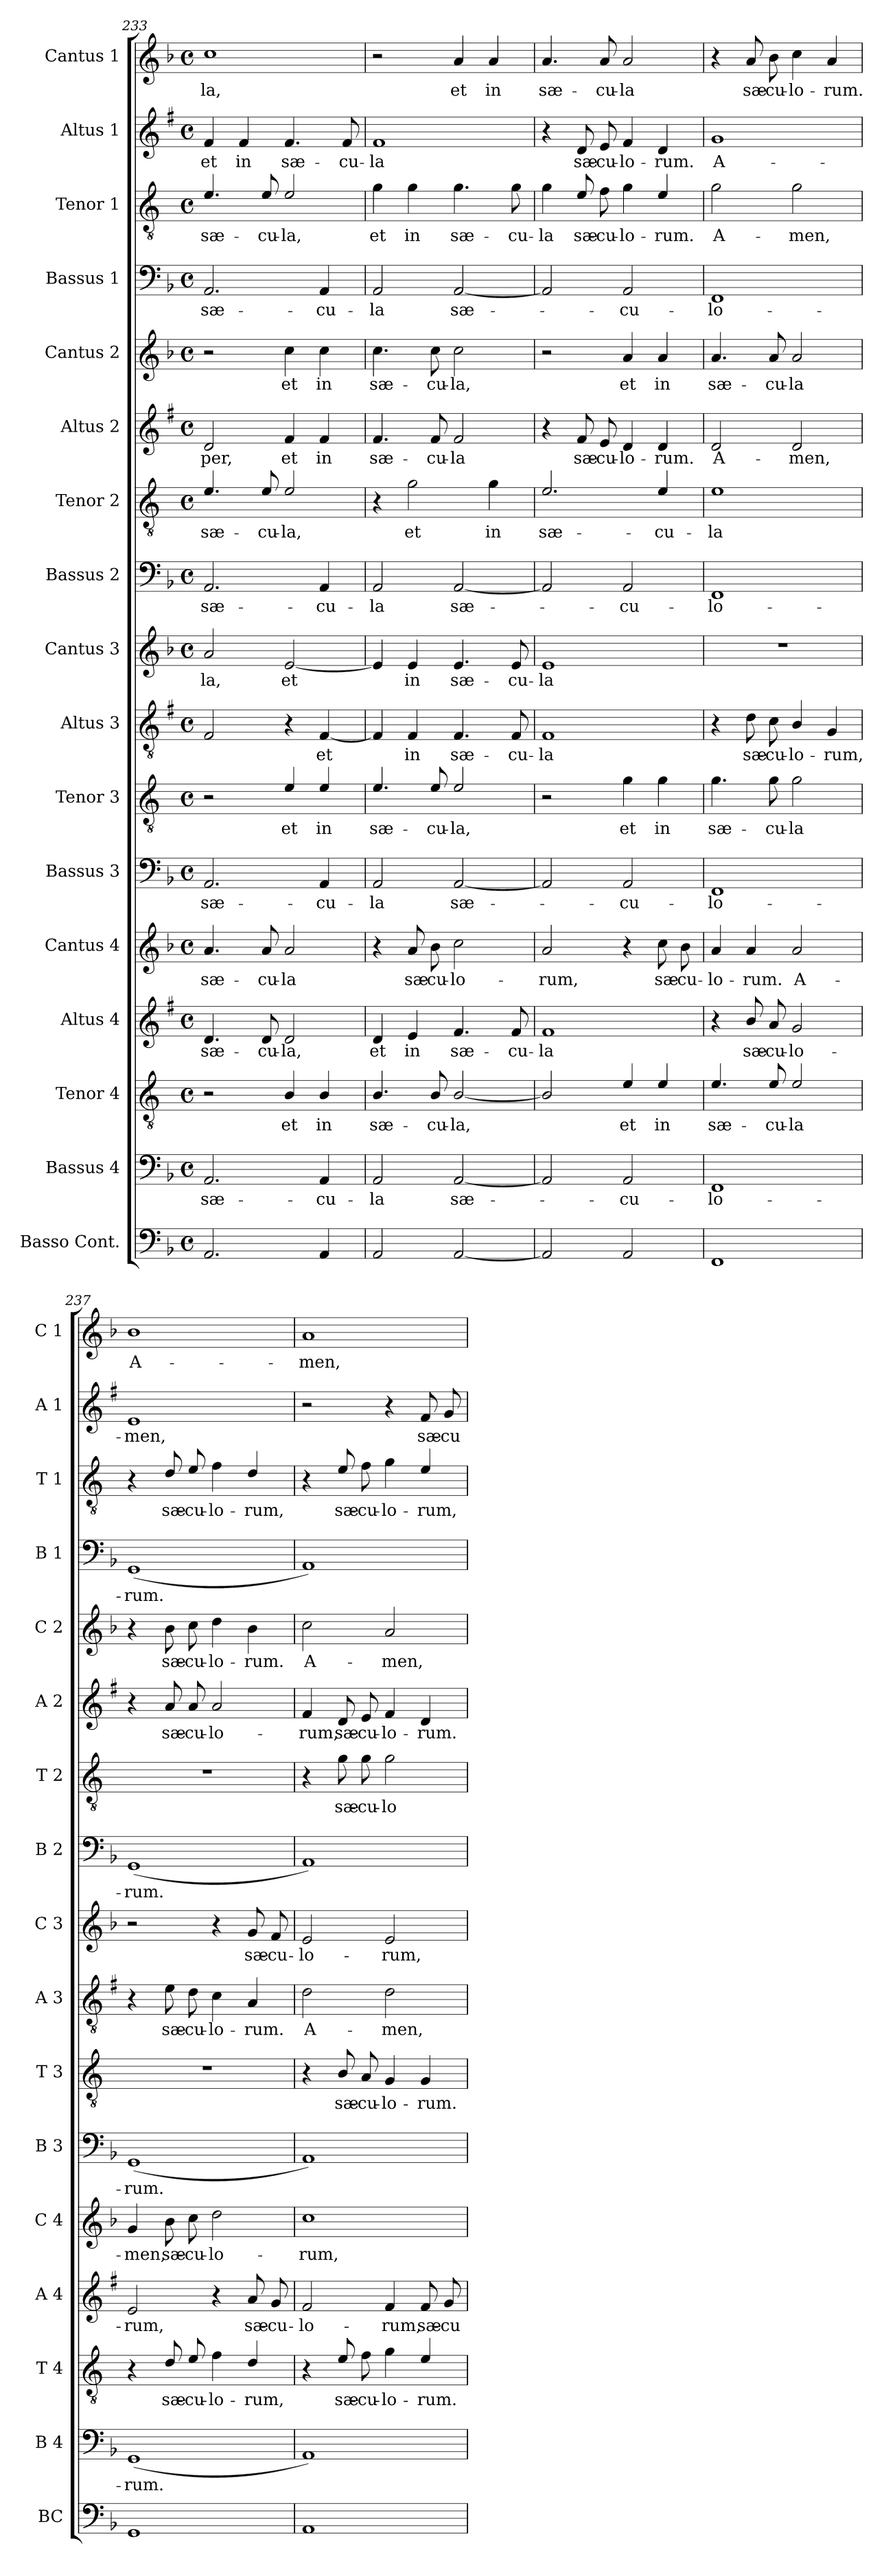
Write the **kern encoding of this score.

**kern	**kern	**text	**kern	**text	**kern	**text	**kern	**text	**kern	**text	**kern	**text	**kern	**text	**kern	**text	**kern	**text	**kern	**text	**kern	**text	**kern	**text	**kern	**text	**kern	**text	**kern	**text	**kern	**text
*part17	*part16	*part16	*part15	*part15	*part14	*part14	*part13	*part13	*part12	*part12	*part11	*part11	*part10	*part10	*part9	*part9	*part8	*part8	*part7	*part7	*part6	*part6	*part5	*part5	*part4	*part4	*part3	*part3	*part2	*part2	*part1	*part1
*staff17	*staff16	*staff16	*staff15	*staff15	*staff14	*staff14	*staff13	*staff13	*staff12	*staff12	*staff11	*staff11	*staff10	*staff10	*staff9	*staff9	*staff8	*staff8	*staff7	*staff7	*staff6	*staff6	*staff5	*staff5	*staff4	*staff4	*staff3	*staff3	*staff2	*staff2	*staff1	*staff1
*I"Basso Cont.	*I"Bassus 4	*	*I"Tenor 4	*	*I"Altus 4	*	*I"Cantus 4	*	*I"Bassus 3	*	*I"Tenor 3	*	*I"Altus 3	*	*I"Cantus 3	*	*I"Bassus 2	*	*I"Tenor 2	*	*I"Altus 2	*	*I"Cantus 2	*	*I"Bassus 1	*	*I"Tenor 1	*	*I"Altus 1	*	*I"Cantus 1	*
*I'BC	*I'B 4	*	*I'T 4	*	*I'A 4	*	*I'C 4	*	*I'B 3	*	*I'T 3	*	*I'A 3	*	*I'C 3	*	*I'B 2	*	*I'T 2	*	*I'A 2	*	*I'C 2	*	*I'B 1	*	*I'T 1	*	*I'A 1	*	*I'C 1	*
*clefF4	*clefF4	*	*clefGv2	*	*clefG2	*	*clefG2	*	*clefF4	*	*clefGv2	*	*clefGv2	*	*clefG2	*	*clefF4	*	*clefGv2	*	*clefG2	*	*clefG2	*	*clefF4	*	*clefGv2	*	*clefG2	*	*clefG2	*
*	*	*	*ITrd4c7	*	*ITrd1c2	*	*	*	*	*	*ITrd4c7	*	*ITrd1c2	*	*	*	*	*	*ITrd4c7	*	*ITrd1c2	*	*	*	*	*	*ITrd4c7	*	*ITrd1c2	*	*	*
*k[b-]	*k[b-]	*	*k[b-]	*	*k[b-]	*	*k[b-]	*	*k[b-]	*	*k[b-]	*	*k[b-]	*	*k[b-]	*	*k[b-]	*	*k[b-]	*	*k[b-]	*	*k[b-]	*	*k[b-]	*	*k[b-]	*	*k[b-]	*	*k[b-]	*
*F:	*F:	*	*F:	*	*F:	*	*F:	*	*F:	*	*F:	*	*F:	*	*F:	*	*F:	*	*F:	*	*F:	*	*F:	*	*F:	*	*F:	*	*F:	*	*F:	*
*M4/4	*M4/4	*	*M4/4	*	*M4/4	*	*M4/4	*	*M4/4	*	*M4/4	*	*M4/4	*	*M4/4	*	*M4/4	*	*M4/4	*	*M4/4	*	*M4/4	*	*M4/4	*	*M4/4	*	*M4/4	*	*M4/4	*
*met(c)	*met(c)	*	*met(c)	*	*met(c)	*	*met(c)	*	*met(c)	*	*met(c)	*	*met(c)	*	*met(c)	*	*met(c)	*	*met(c)	*	*met(c)	*	*met(c)	*	*met(c)	*	*met(c)	*	*met(c)	*	*met(c)	*
=233	=233	=233	=233	=233	=233	=233	=233	=233	=233	=233	=233	=233	=233	=233	=233	=233	=233	=233	=233	=233	=233	=233	=233	=233	=233	=233	=233	=233	=233	=233	=233	=233
!	!	!LO:LY:b	!	!	!	!LO:LY:b	!	!LO:LY:b	!	!LO:LY:b	!	!	!	!	!	!LO:LY:b	!	!LO:LY:b	!	!LO:LY:b	!	!LO:LY:b	!	!	!	!LO:LY:b	!	!LO:LY:b	!	!LO:LY:b	!	!LO:LY:b
2.AA/	2.AA/	sæ-	2r	.	4.c/	sæ-	4.a/	sæ-	2.AA/	sæ-	2r	.	2E/	.	2a/	-la,	2.AA/	sæ-	4.A/	sæ-	2c/	-per,	2r	.	2.AA/	sæ-	4.A/	sæ-	4e/	et	1cc	-la,
!	!	!	!	!	!	!	!	!	!	!	!	!	!	!	!	!	!	!	!	!	!	!	!	!	!	!	!	!	!	!LO:LY:b	!	!
.	.	.	.	.	.	.	.	.	.	.	.	.	.	.	.	.	.	.	.	.	.	.	.	.	.	.	.	.	4e/	in	.	.
!	!	!	!	!	!	!LO:LY:b	!	!LO:LY:b	!	!	!	!	!	!	!	!	!	!	!	!LO:LY:b	!	!	!	!	!	!	!	!LO:LY:b	!	!	!	!
.	.	.	.	.	8c/	-cu-	8a/	-cu-	.	.	.	.	.	.	.	.	.	.	8A/	-cu-	.	.	.	.	.	.	8A/	-cu-	.	.	.	.
!	!	!	!	!LO:LY:b	!	!LO:LY:b	!	!LO:LY:b	!	!	!	!LO:LY:b	!	!	!	!LO:LY:b	!	!	!	!LO:LY:b	!	!LO:LY:b	!	!LO:LY:b	!	!	!	!LO:LY:b	!	!LO:LY:b	!	!
.	.	.	4E/	et	2c/	-la,	2a/	-la	.	.	4A/	et	4r	.	[2e/	et	.	.	2A/	-la,	4e/	et	4cc\	et	.	.	2A/	-la,	4.e/	sæ-	.	.
!	!	!LO:LY:b	!	!LO:LY:b	!	!	!	!	!	!LO:LY:b	!	!LO:LY:b	!	!LO:LY:b	!	!	!	!LO:LY:b	!	!	!	!LO:LY:b	!	!LO:LY:b	!	!LO:LY:b	!	!	!	!	!	!
4AA/	4AA/	-cu-	4E/	in	.	.	.	.	4AA/	-cu-	4A/	in	[4E/	et	.	.	4AA/	-cu-	.	.	4e/	in	4cc\	in	4AA/	-cu-	.	.	.	.	.	.
!	!	!	!	!	!	!	!	!	!	!	!	!	!	!	!	!	!	!	!	!	!	!	!	!	!	!	!	!	!	!LO:LY:b	!	!
.	.	.	.	.	.	.	.	.	.	.	.	.	.	.	.	.	.	.	.	.	.	.	.	.	.	.	.	.	8e/	-cu-	.	.
!!LO:PB:g=z
=234	=234	=234	=234	=234	=234	=234	=234	=234	=234	=234	=234	=234	=234	=234	=234	=234	=234	=234	=234	=234	=234	=234	=234	=234	=234	=234	=234	=234	=234	=234	=234	=234
!	!	!LO:LY:b	!	!LO:LY:b	!	!LO:LY:b	!	!	!	!LO:LY:b	!	!LO:LY:b	!	!	!	!	!	!LO:LY:b	!	!	!	!LO:LY:b	!	!LO:LY:b	!	!LO:LY:b	!	!LO:LY:b	!	!LO:LY:b	!	!
2AA/	2AA/	-la	4.E/	sæ-	4c/	et	4r	.	2AA/	-la	4.A/	sæ-	4E/]	.	4e/]	.	2AA/	-la	4r	.	4.e/	sæ-	4.cc\	sæ-	2AA/	-la	4c\	et	1e	-la	2r	.
!	!	!	!	!	!	!LO:LY:b	!	!LO:LY:b	!	!	!	!	!	!LO:LY:b	!	!LO:LY:b	!	!	!	!LO:LY:b	!	!	!	!	!	!	!	!LO:LY:b	!	!	!	!
.	.	.	.	.	4d/	in	8a/	sæ-	.	.	.	.	4E/	in	4e/	in	.	.	2c\	et	.	.	.	.	.	.	4c\	in	.	.	.	.
!	!	!	!	!LO:LY:b	!	!	!	!LO:LY:b	!	!	!	!LO:LY:b	!	!	!	!	!	!	!	!	!	!LO:LY:b	!	!LO:LY:b	!	!	!	!	!	!	!	!
.	.	.	8E/	-cu-	.	.	8b-\	-cu-	.	.	8A/	-cu-	.	.	.	.	.	.	.	.	8e/	-cu-	8cc\	-cu-	.	.	.	.	.	.	.	.
!	!	!LO:LY:b	!	!LO:LY:b	!	!LO:LY:b	!	!LO:LY:b	!	!LO:LY:b	!	!LO:LY:b	!	!LO:LY:b	!	!LO:LY:b	!	!LO:LY:b	!	!	!	!LO:LY:b	!	!LO:LY:b	!	!LO:LY:b	!	!LO:LY:b	!	!	!	!LO:LY:b
[2AA/	[2AA/	sæ-	[2E/	-la,	4.e/	sæ-	2cc\	-lo-	[2AA/	sæ-	2A/	-la,	4.E/	sæ-	4.e/	sæ-	[2AA/	sæ-	.	.	2e/	-la	2cc\	-la,	[2AA/	sæ-	4.c\	sæ-	.	.	4a/	et
!	!	!	!	!	!	!	!	!	!	!	!	!	!	!	!	!	!	!	!	!LO:LY:b	!	!	!	!	!	!	!	!	!	!	!	!LO:LY:b
.	.	.	.	.	.	.	.	.	.	.	.	.	.	.	.	.	.	.	4c\	in	.	.	.	.	.	.	.	.	.	.	4a/	in
!	!	!	!	!	!	!LO:LY:b	!	!	!	!	!	!	!	!LO:LY:b	!	!LO:LY:b	!	!	!	!	!	!	!	!	!	!	!	!LO:LY:b	!	!	!	!
.	.	.	.	.	8e/	-cu-	.	.	.	.	.	.	8E/	-cu-	8e/	-cu-	.	.	.	.	.	.	.	.	.	.	8c\	-cu-	.	.	.	.
=235	=235	=235	=235	=235	=235	=235	=235	=235	=235	=235	=235	=235	=235	=235	=235	=235	=235	=235	=235	=235	=235	=235	=235	=235	=235	=235	=235	=235	=235	=235	=235	=235
!	!	!	!	!	!	!LO:LY:b	!	!LO:LY:b	!	!	!	!	!	!LO:LY:b	!	!LO:LY:b	!	!	!	!LO:LY:b	!	!	!	!	!	!	!	!LO:LY:b	!	!	!	!LO:LY:b
2AA/]	2AA/]	.	2E/]	.	1e	-la	2a/	-rum,	2AA/]	.	2r	.	1E	-la	1e	-la	2AA/]	.	2.A/	sæ-	4r	.	2r	.	2AA/]	.	4c\	-la	4r	.	4.a/	sæ-
!	!	!	!	!	!	!	!	!	!	!	!	!	!	!	!	!	!	!	!	!	!	!LO:LY:b	!	!	!	!	!	!LO:LY:b	!	!LO:LY:b	!	!
.	.	.	.	.	.	.	.	.	.	.	.	.	.	.	.	.	.	.	.	.	8e/	sæ-	.	.	.	.	8A/	sæ-	8c/	sæ-	.	.
!	!	!	!	!	!	!	!	!	!	!	!	!	!	!	!	!	!	!	!	!	!	!LO:LY:b	!	!	!	!	!	!LO:LY:b	!	!LO:LY:b	!	!LO:LY:b
.	.	.	.	.	.	.	.	.	.	.	.	.	.	.	.	.	.	.	.	.	8d/	-cu-	.	.	.	.	8B-\	-cu-	8d/	-cu-	8a/	-cu-
!	!	!LO:LY:b	!	!LO:LY:b	!	!	!	!	!	!LO:LY:b	!	!LO:LY:b	!	!	!	!	!	!LO:LY:b	!	!	!	!LO:LY:b	!	!LO:LY:b	!	!LO:LY:b	!	!LO:LY:b	!	!LO:LY:b	!	!LO:LY:b
2AA/	2AA/	-cu-	4A/	et	.	.	4r	.	2AA/	-cu-	4c\	et	.	.	.	.	2AA/	-cu-	.	.	4c/	-lo-	4a/	et	2AA/	-cu-	4c\	-lo-	4e/	-lo-	2a/	-la
!	!	!	!	!LO:LY:b	!	!	!	!LO:LY:b	!	!	!	!LO:LY:b	!	!	!	!	!	!	!	!LO:LY:b	!	!LO:LY:b	!	!LO:LY:b	!	!	!	!LO:LY:b	!	!LO:LY:b	!	!
.	.	.	4A/	in	.	.	8cc\	sæ-	.	.	4c\	in	.	.	.	.	.	.	4A/	-cu-	4c/	-rum.	4a/	in	.	.	4A/	-rum.	4c/	-rum.	.	.
!	!	!	!	!	!	!	!	!LO:LY:b	!	!	!	!	!	!	!	!	!	!	!	!	!	!	!	!	!	!	!	!	!	!	!	!
.	.	.	.	.	.	.	8b-\	-cu-	.	.	.	.	.	.	.	.	.	.	.	.	.	.	.	.	.	.	.	.	.	.	.	.
=236	=236	=236	=236	=236	=236	=236	=236	=236	=236	=236	=236	=236	=236	=236	=236	=236	=236	=236	=236	=236	=236	=236	=236	=236	=236	=236	=236	=236	=236	=236	=236	=236
!	!	!LO:LY:b	!	!LO:LY:b	!	!	!	!LO:LY:b	!	!LO:LY:b	!	!LO:LY:b	!	!	!	!	!	!LO:LY:b	!	!LO:LY:b	!	!LO:LY:b	!	!LO:LY:b	!	!LO:LY:b	!	!LO:LY:b	!	!LO:LY:b	!	!
1FF	1FF	-lo-	4.A/	sæ-	4r	.	4a/	-lo-	1FF	-lo-	4.c\	sæ-	4r	.	1r	.	1FF	-lo-	1A	-la	2c/	A-	4.a/	sæ-	1FF	-lo-	2c\	A-	1f	A-	4r	.
!	!	!	!	!	!	!LO:LY:b	!	!LO:LY:b	!	!	!	!	!	!LO:LY:b	!	!	!	!	!	!	!	!	!	!	!	!	!	!	!	!	!	!LO:LY:b
.	.	.	.	.	8a/	sæ-	4a/	-rum.	.	.	.	.	8c\	sæ-	.	.	.	.	.	.	.	.	.	.	.	.	.	.	.	.	8a/	sæ-
!	!	!	!	!LO:LY:b	!	!LO:LY:b	!	!	!	!	!	!LO:LY:b	!	!LO:LY:b	!	!	!	!	!	!	!	!	!	!LO:LY:b	!	!	!	!	!	!	!	!LO:LY:b
.	.	.	8A/	-cu-	8g/	-cu-	.	.	.	.	8c\	-cu-	8B-\	-cu-	.	.	.	.	.	.	.	.	8a/	-cu-	.	.	.	.	.	.	8b-\	-cu-
!	!	!	!	!LO:LY:b	!	!LO:LY:b	!	!LO:LY:b	!	!	!	!LO:LY:b	!	!LO:LY:b	!	!	!	!	!	!	!	!LO:LY:b	!	!LO:LY:b	!	!	!	!LO:LY:b	!	!	!	!LO:LY:b
.	.	.	2A/	-la	2f/	-lo-	2a/	A-	.	.	2c\	-la	4A/	-lo-	.	.	.	.	.	.	2c/	-men,	2a/	-la	.	.	2c\	-men,	.	.	4cc\	-lo-
!	!	!	!	!	!	!	!	!	!	!	!	!	!	!LO:LY:b	!	!	!	!	!	!	!	!	!	!	!	!	!	!	!	!	!	!LO:LY:b
.	.	.	.	.	.	.	.	.	.	.	.	.	4F/	-rum,	.	.	.	.	.	.	.	.	.	.	.	.	.	.	.	.	4a/	-rum.
=237	=237	=237	=237	=237	=237	=237	=237	=237	=237	=237	=237	=237	=237	=237	=237	=237	=237	=237	=237	=237	=237	=237	=237	=237	=237	=237	=237	=237	=237	=237	=237	=237
!	!	!LO:LY:b	!	!	!	!LO:LY:b	!	!LO:LY:b	!	!LO:LY:b	!	!	!	!	!	!	!	!LO:LY:b	!	!	!	!	!	!	!	!LO:LY:b	!	!	!	!LO:LY:b	!	!LO:LY:b
1GG	(<1GG	-rum.	4r	.	2d/	-rum,	4g/	-men,	(<1GG	-rum.	1r	.	4r	.	2r	.	(<1GG	-rum.	1r	.	4r	.	4r	.	(<1GG	-rum.	4r	.	1d	-men,	1b-	A-
!	!	!	!	!LO:LY:b	!	!	!	!LO:LY:b	!	!	!	!	!	!LO:LY:b	!	!	!	!	!	!	!	!LO:LY:b	!	!LO:LY:b	!	!	!	!LO:LY:b	!	!	!	!
.	.	.	8G/	sæ-	.	.	8b-\	sæ-	.	.	.	.	8d\	sæ-	.	.	.	.	.	.	8g/	sæ-	8b-\	sæ-	.	.	8G/	sæ-	.	.	.	.
!	!	!	!	!LO:LY:b	!	!	!	!LO:LY:b	!	!	!	!	!	!LO:LY:b	!	!	!	!	!	!	!	!LO:LY:b	!	!LO:LY:b	!	!	!	!LO:LY:b	!	!	!	!
.	.	.	8A/	-cu-	.	.	8cc\	-cu-	.	.	.	.	8c\	-cu-	.	.	.	.	.	.	8g/	-cu-	8cc\	-cu-	.	.	8A/	-cu-	.	.	.	.
!	!	!	!	!LO:LY:b	!	!	!	!LO:LY:b	!	!	!	!	!	!LO:LY:b	!	!	!	!	!	!	!	!LO:LY:b	!	!LO:LY:b	!	!	!	!LO:LY:b	!	!	!	!
.	.	.	4B-\	-lo-	4r	.	2dd\	-lo-	.	.	.	.	4B-\	-lo-	4r	.	.	.	.	.	2g/	-lo-	4dd\	-lo-	.	.	4B-\	-lo-	.	.	.	.
!	!	!	!	!LO:LY:b	!	!LO:LY:b	!	!	!	!	!	!	!	!LO:LY:b	!	!LO:LY:b	!	!	!	!	!	!	!	!LO:LY:b	!	!	!	!LO:LY:b	!	!	!	!
.	.	.	4G/	-rum,	8g/	sæ-	.	.	.	.	.	.	4G/	-rum.	8g/	sæ-	.	.	.	.	.	.	4b-\	-rum.	.	.	4G/	-rum,	.	.	.	.
!	!	!	!	!	!	!LO:LY:b	!	!	!	!	!	!	!	!	!	!LO:LY:b	!	!	!	!	!	!	!	!	!	!	!	!	!	!	!	!
.	.	.	.	.	8f/	-cu-	.	.	.	.	.	.	.	.	8f/	-cu-	.	.	.	.	.	.	.	.	.	.	.	.	.	.	.	.
=238	=238	=238	=238	=238	=238	=238	=238	=238	=238	=238	=238	=238	=238	=238	=238	=238	=238	=238	=238	=238	=238	=238	=238	=238	=238	=238	=238	=238	=238	=238	=238	=238
!	!	!	!	!	!	!LO:LY:b	!	!LO:LY:b	!	!	!	!	!	!LO:LY:b	!	!LO:LY:b	!	!	!	!	!	!LO:LY:b	!	!LO:LY:b	!	!	!	!	!	!	!	!LO:LY:b
1AA	1AA)	.	4r	.	2e/	-lo-	1cc	-rum,	1AA)	.	4r	.	2c\	A-	2e/	-lo-	1AA)	.	4r	.	4e/	-rum,	2cc\	A-	1AA)	.	4r	.	2r	.	1a	-men,
!	!	!	!	!LO:LY:b	!	!	!	!	!	!	!	!LO:LY:b	!	!	!	!	!	!	!	!LO:LY:b	!	!LO:LY:b	!	!	!	!	!	!LO:LY:b	!	!	!	!
.	.	.	8A/	sæ-	.	.	.	.	.	.	8E/	sæ-	.	.	.	.	.	.	8c\	sæ-	8c/	sæ-	.	.	.	.	8A/	sæ-	.	.	.	.
!	!	!	!	!LO:LY:b	!	!	!	!	!	!	!	!LO:LY:b	!	!	!	!	!	!	!	!LO:LY:b	!	!LO:LY:b	!	!	!	!	!	!LO:LY:b	!	!	!	!
.	.	.	8B-\	-cu-	.	.	.	.	.	.	8D/	-cu-	.	.	.	.	.	.	8c\	-cu-	8d/	-cu-	.	.	.	.	8B-\	-cu-	.	.	.	.
!	!	!	!	!LO:LY:b	!	!LO:LY:b	!	!	!	!	!	!LO:LY:b	!	!LO:LY:b	!	!LO:LY:b	!	!	!	!LO:LY:b	!	!LO:LY:b	!	!LO:LY:b	!	!	!	!LO:LY:b	!	!	!	!
.	.	.	4c\	-lo-	4e/	-rum,	.	.	.	.	4C/	-lo-	2c\	-men,	2e/	-rum,	.	.	2c\	-lo-	4e/	-lo-	2a/	-men,	.	.	4c\	-lo-	4r	.	.	.
!	!	!	!	!LO:LY:b	!	!LO:LY:b	!	!	!	!	!	!LO:LY:b	!	!	!	!	!	!	!	!	!	!LO:LY:b	!	!	!	!	!	!LO:LY:b	!	!LO:LY:b	!	!
.	.	.	4A/	-rum.	8e/	sæ-	.	.	.	.	4C/	-rum.	.	.	.	.	.	.	.	.	4c/	-rum.	.	.	.	.	4A/	-rum,	8e/	sæ-	.	.
!	!	!	!	!	!	!LO:LY:b	!	!	!	!	!	!	!	!	!	!	!	!	!	!	!	!	!	!	!	!	!	!	!	!LO:LY:b	!	!
.	.	.	.	.	8f/	-cu-	.	.	.	.	.	.	.	.	.	.	.	.	.	.	.	.	.	.	.	.	.	.	8f/	-cu-	.	.
=	=	=	=	=	=	=	=	=	=	=	=	=	=	=	=	=	=	=	=	=	=	=	=	=	=	=	=	=	=	=	=	=
*-	*-	*-	*-	*-	*-	*-	*-	*-	*-	*-	*-	*-	*-	*-	*-	*-	*-	*-	*-	*-	*-	*-	*-	*-	*-	*-	*-	*-	*-	*-	*-	*-
